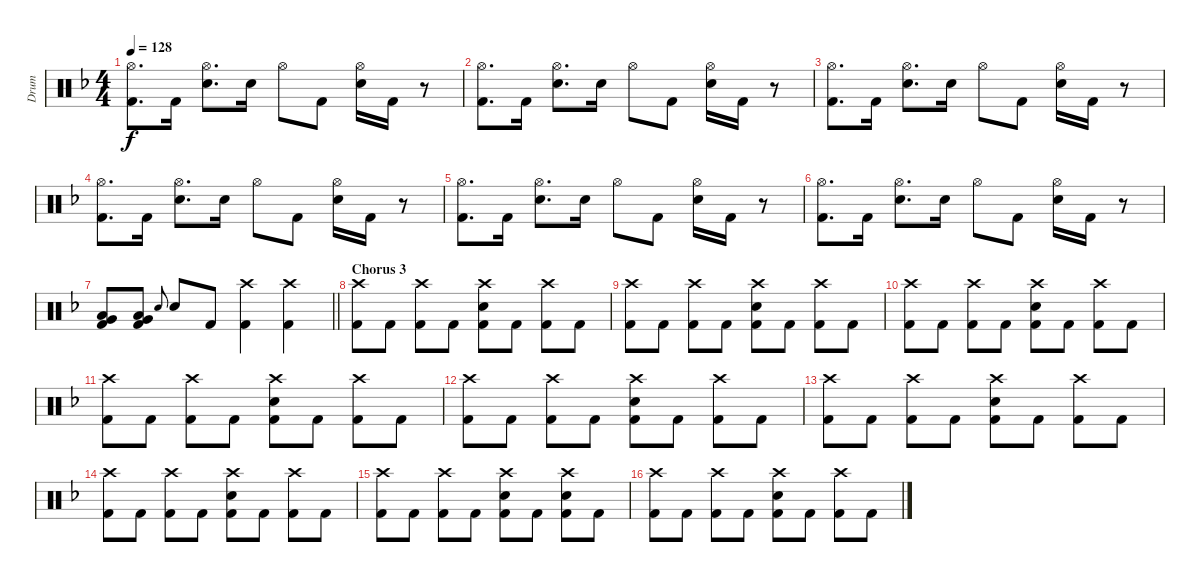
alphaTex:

\track ("Drum" "Drum") {instrument percussion}
\staff {score}
\articulation defaults
\ts (4 4)
\tempo 128
\clef neutral
\ks f
("Hi-Hat (open)" "Kick (hit) 2").8{d dy f} "Kick (hit) 2".16 ("Hi-Hat (open)" "Snare (hit) 2").8{d} "Snare (hit) 2".16 "Hi-Hat (open)".8 "Kick (hit) 2".8 ("Hi-Hat (open)" "Snare (hit) 2").16 "Kick (hit) 2".16 r.8 |
("Hi-Hat (open)" "Kick (hit) 2").8{d} "Kick (hit) 2".16 ("Hi-Hat (open)" "Snare (hit) 2").8{d} "Snare (hit) 2".16 "Hi-Hat (open)".8 "Kick (hit) 2".8 ("Hi-Hat (open)" "Snare (hit) 2").16 "Kick (hit) 2".16 r.8 |
("Hi-Hat (open)" "Kick (hit) 2").8{d} "Kick (hit) 2".16 ("Hi-Hat (open)" "Snare (hit) 2").8{d} "Snare (hit) 2".16 "Hi-Hat (open)".8 "Kick (hit) 2".8 ("Hi-Hat (open)" "Snare (hit) 2").16 "Kick (hit) 2".16 r.8 |
("Hi-Hat (open)" "Kick (hit) 2").8{d} "Kick (hit) 2".16 ("Hi-Hat (open)" "Snare (hit) 2").8{d} "Snare (hit) 2".16 "Hi-Hat (open)".8 "Kick (hit) 2".8 ("Hi-Hat (open)" "Snare (hit) 2").16 "Kick (hit) 2".16 r.8 |
("Hi-Hat (open)" "Kick (hit) 2").8{d} "Kick (hit) 2".16 ("Hi-Hat (open)" "Snare (hit) 2").8{d} "Snare (hit) 2".16 "Hi-Hat (open)".8 "Kick (hit) 2".8 ("Hi-Hat (open)" "Snare (hit) 2").16 "Kick (hit) 2".16 r.8 |
("Hi-Hat (open)" "Kick (hit) 2").8{d} "Kick (hit) 2".16 ("Hi-Hat (open)" "Snare (hit) 2").8{d} "Snare (hit) 2".16 "Hi-Hat (open)".8 "Kick (hit) 2".8 ("Hi-Hat (open)" "Snare (hit) 2").16 "Kick (hit) 2".16 r.8 |
\barLineRight lightlight
("Very Low Tom (hit)" "Low Floor Tom (hit)" "Kick (hit) 2").8 ("Very Low Tom (hit)" "Low Floor Tom (hit)" "Kick (hit) 2").8 "Snare (hit) 2".8{gr onbeat} "Snare (hit) 2".8 "Kick (hit) 2".8 ("Crash high (hit)" "Kick (hit) 2").4 ("Crash high (hit)" "Kick (hit) 2").4 |
\section ("" "Chorus 3")
("Crash high (hit)" "Kick (hit) 2").8 "Kick (hit) 2".8 ("Crash high (hit)" "Kick (hit) 2").8 "Kick (hit) 2".8 ("Crash high (hit)" "Snare (hit) 2" "Kick (hit) 2").8 "Kick (hit) 2".8 ("Crash high (hit)" "Kick (hit) 2").8 "Kick (hit) 2".8 |
("Crash high (hit)" "Kick (hit) 2").8 "Kick (hit) 2".8 ("Crash high (hit)" "Kick (hit) 2").8 "Kick (hit) 2".8 ("Crash high (hit)" "Snare (hit) 2" "Kick (hit) 2").8 "Kick (hit) 2".8 ("Crash high (hit)" "Kick (hit) 2").8 "Kick (hit) 2".8 |
("Crash high (hit)" "Kick (hit) 2").8 "Kick (hit) 2".8 ("Crash high (hit)" "Kick (hit) 2").8 "Kick (hit) 2".8 ("Crash high (hit)" "Snare (hit) 2" "Kick (hit) 2").8 "Kick (hit) 2".8 ("Crash high (hit)" "Kick (hit) 2").8 "Kick (hit) 2".8 |
("Crash high (hit)" "Kick (hit) 2").8 "Kick (hit) 2".8 ("Crash high (hit)" "Kick (hit) 2").8 "Kick (hit) 2".8 ("Crash high (hit)" "Snare (hit) 2" "Kick (hit) 2").8 "Kick (hit) 2".8 ("Crash high (hit)" "Kick (hit) 2").8 "Kick (hit) 2".8 |
("Crash high (hit)" "Kick (hit) 2").8 "Kick (hit) 2".8 ("Crash high (hit)" "Kick (hit) 2").8 "Kick (hit) 2".8 ("Crash high (hit)" "Snare (hit) 2" "Kick (hit) 2").8 "Kick (hit) 2".8 ("Crash high (hit)" "Kick (hit) 2").8 "Kick (hit) 2".8 |
("Crash high (hit)" "Kick (hit) 2").8 "Kick (hit) 2".8 ("Crash high (hit)" "Kick (hit) 2").8 "Kick (hit) 2".8 ("Crash high (hit)" "Snare (hit) 2" "Kick (hit) 2").8 "Kick (hit) 2".8 ("Crash high (hit)" "Kick (hit) 2").8 "Kick (hit) 2".8 |
("Crash high (hit)" "Kick (hit) 2").8 "Kick (hit) 2".8 ("Crash high (hit)" "Kick (hit) 2").8 "Kick (hit) 2".8 ("Crash high (hit)" "Snare (hit) 2" "Kick (hit) 2").8 "Kick (hit) 2".8 ("Crash high (hit)" "Kick (hit) 2").8 "Kick (hit) 2".8 |
("Crash high (hit)" "Kick (hit) 2").8 "Kick (hit) 2".8 ("Crash high (hit)" "Kick (hit) 2").8 "Kick (hit) 2".8 ("Crash high (hit)" "Snare (hit) 2" "Kick (hit) 2").8 "Kick (hit) 2".8 ("Crash high (hit)" "Snare (hit) 2" "Kick (hit) 2").8 "Kick (hit) 2".8 |
("Crash high (hit)" "Kick (hit) 2").8 "Kick (hit) 2".8 ("Crash high (hit)" "Kick (hit) 2").8 "Kick (hit) 2".8 ("Crash high (hit)" "Snare (hit) 2" "Kick (hit) 2").8 "Kick (hit) 2".8 ("Crash high (hit)" "Kick (hit) 2").8 "Kick (hit) 2".8
